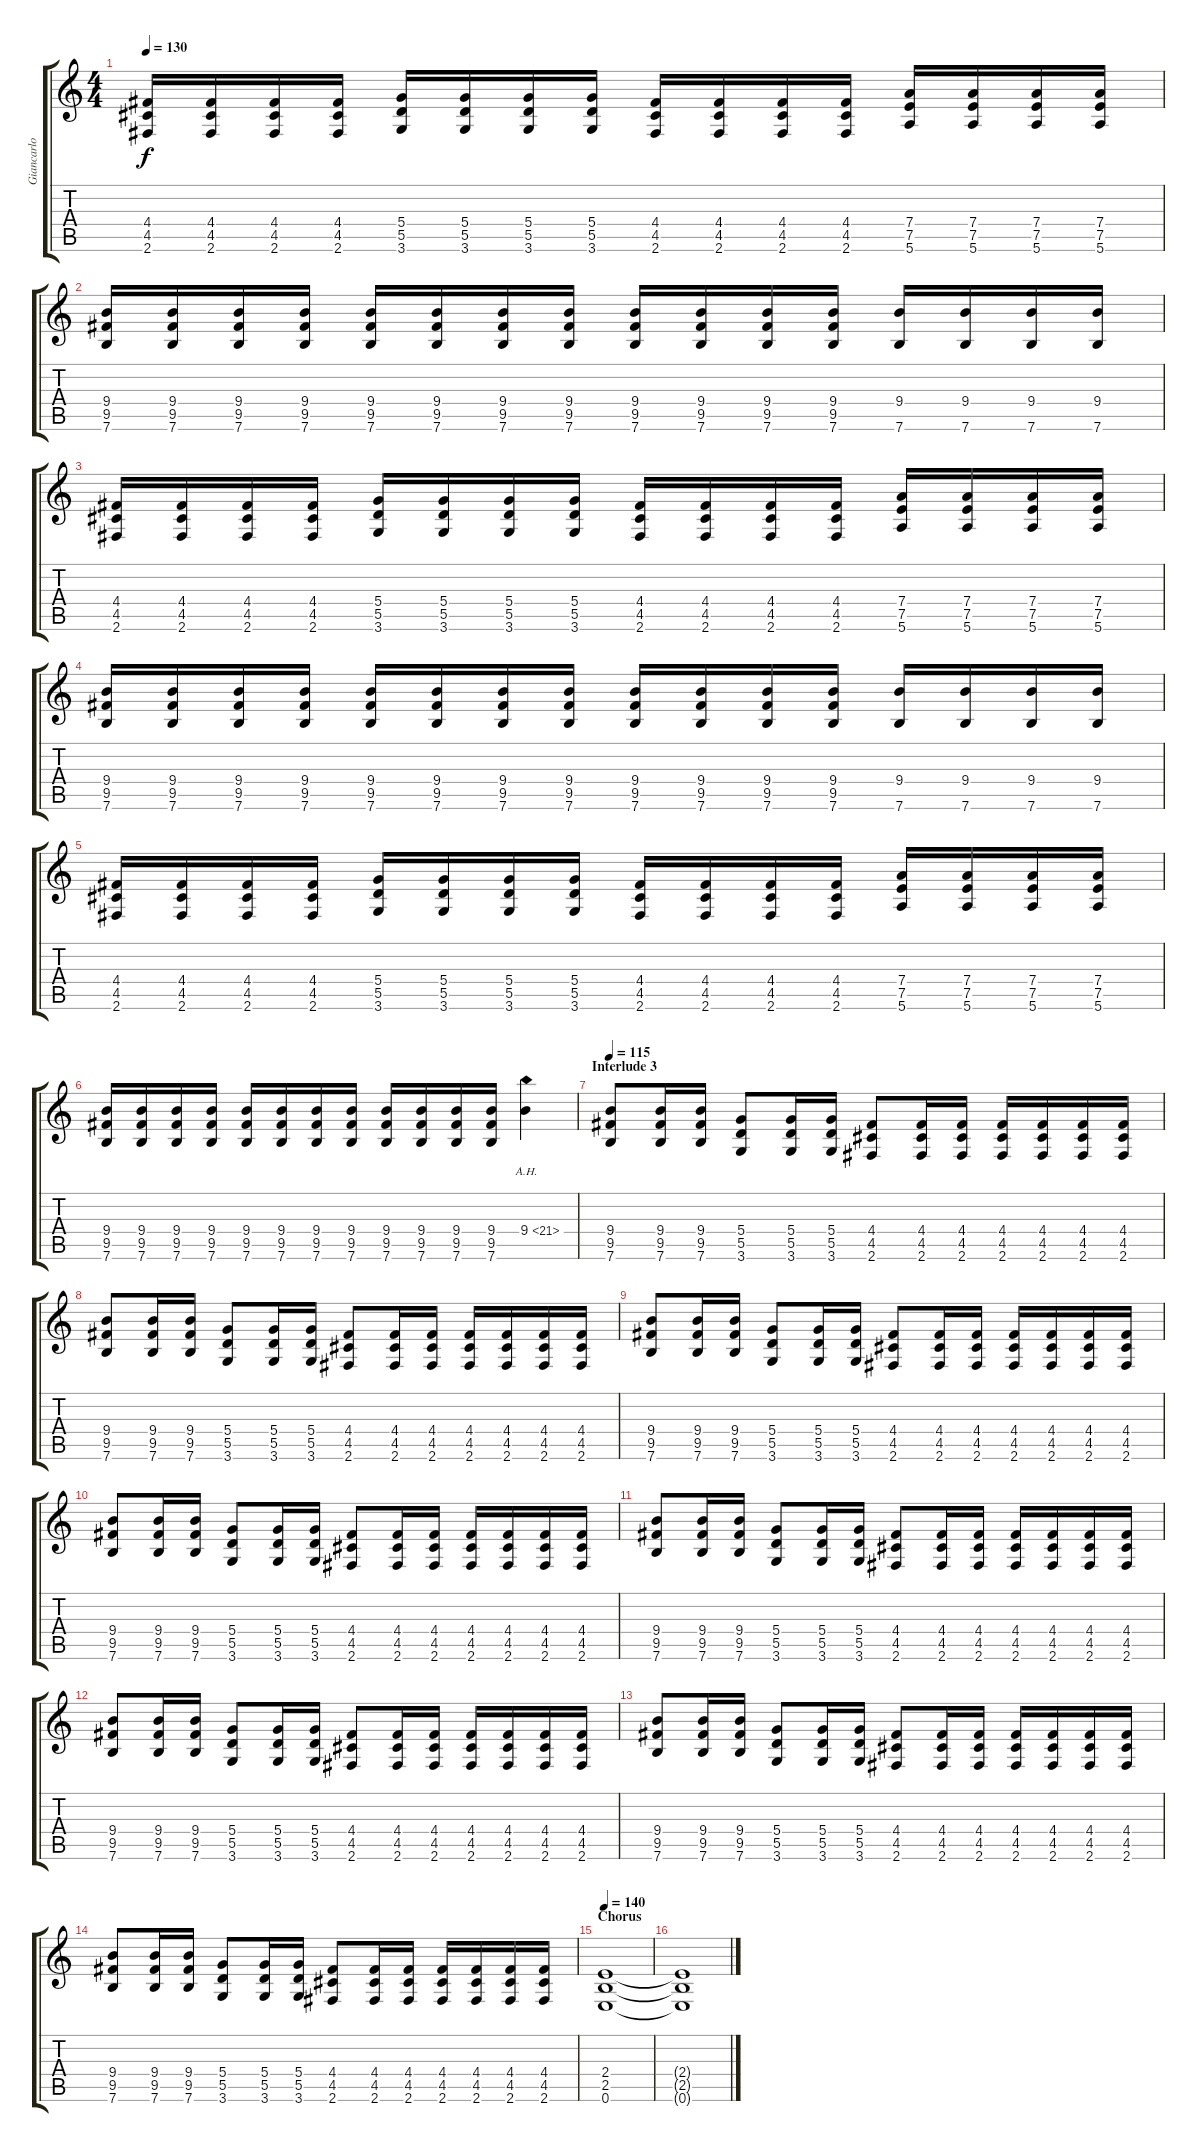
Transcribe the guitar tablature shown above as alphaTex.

\track ("Giancarlo" "Giancarlo") {instrument distortionguitar}
\staff {score tabs}
\tuning (E4 B3 G3 D3 A2 E2) {hide}
\ts (4 4)
\tempo 130
\clef g2
\ks c
(4.4 4.5 2.6).16{dy f} (4.4 4.5 2.6).16 (4.4 4.5 2.6).16 (4.4 4.5 2.6).16 (5.4 5.5 3.6).16 (5.4 5.5 3.6).16 (5.4 5.5 3.6).16 (5.4 5.5 3.6).16 (4.4 4.5 2.6).16 (4.4 4.5 2.6).16 (4.4 4.5 2.6).16 (4.4 4.5 2.6).16 (7.4 7.5 5.6).16 (7.4 7.5 5.6).16 (7.4 7.5 5.6).16 (7.4 7.5 5.6).16 |
(9.4 9.5 7.6).16 (9.4 9.5 7.6).16 (9.4 9.5 7.6).16 (9.4 9.5 7.6).16 (9.4 9.5 7.6).16 (9.4 9.5 7.6).16 (9.4 9.5 7.6).16 (9.4 9.5 7.6).16 (9.4 9.5 7.6).16 (9.4 9.5 7.6).16 (9.4 9.5 7.6).16 (9.4 9.5 7.6).16 (9.4 7.6).16 (9.4 7.6).16 (9.4 7.6).16 (9.4 7.6).16 |
(4.4 4.5 2.6).16 (4.4 4.5 2.6).16 (4.4 4.5 2.6).16 (4.4 4.5 2.6).16 (5.4 5.5 3.6).16 (5.4 5.5 3.6).16 (5.4 5.5 3.6).16 (5.4 5.5 3.6).16 (4.4 4.5 2.6).16 (4.4 4.5 2.6).16 (4.4 4.5 2.6).16 (4.4 4.5 2.6).16 (7.4 7.5 5.6).16 (7.4 7.5 5.6).16 (7.4 7.5 5.6).16 (7.4 7.5 5.6).16 |
(9.4 9.5 7.6).16 (9.4 9.5 7.6).16 (9.4 9.5 7.6).16 (9.4 9.5 7.6).16 (9.4 9.5 7.6).16 (9.4 9.5 7.6).16 (9.4 9.5 7.6).16 (9.4 9.5 7.6).16 (9.4 9.5 7.6).16 (9.4 9.5 7.6).16 (9.4 9.5 7.6).16 (9.4 9.5 7.6).16 (9.4 7.6).16 (9.4 7.6).16 (9.4 7.6).16 (9.4 7.6).16 |
(4.4 4.5 2.6).16 (4.4 4.5 2.6).16 (4.4 4.5 2.6).16 (4.4 4.5 2.6).16 (5.4 5.5 3.6).16 (5.4 5.5 3.6).16 (5.4 5.5 3.6).16 (5.4 5.5 3.6).16 (4.4 4.5 2.6).16 (4.4 4.5 2.6).16 (4.4 4.5 2.6).16 (4.4 4.5 2.6).16 (7.4 7.5 5.6).16 (7.4 7.5 5.6).16 (7.4 7.5 5.6).16 (7.4 7.5 5.6).16 |
(9.4 9.5 7.6).16 (9.4 9.5 7.6).16 (9.4 9.5 7.6).16 (9.4 9.5 7.6).16 (9.4 9.5 7.6).16 (9.4 9.5 7.6).16 (9.4 9.5 7.6).16 (9.4 9.5 7.6).16 (9.4 9.5 7.6).16 (9.4 9.5 7.6).16 (9.4 9.5 7.6).16 (9.4 9.5 7.6).16 9.4{ah 12}.4 |
\section ("" "Interlude 3")
\tempo 115
(9.4 9.5 7.6).8 (9.4 9.5 7.6).16 (9.4 9.5 7.6).16 (5.4 5.5 3.6).8 (5.4 5.5 3.6).16 (5.4 5.5 3.6).16 (4.4 4.5 2.6).8 (4.4 4.5 2.6).16 (4.4 4.5 2.6).16 (4.4 4.5 2.6).16 (4.4 4.5 2.6).16 (4.4 4.5 2.6).16 (4.4 4.5 2.6).16 |
(9.4 9.5 7.6).8 (9.4 9.5 7.6).16 (9.4 9.5 7.6).16 (5.4 5.5 3.6).8 (5.4 5.5 3.6).16 (5.4 5.5 3.6).16 (4.4 4.5 2.6).8 (4.4 4.5 2.6).16 (4.4 4.5 2.6).16 (4.4 4.5 2.6).16 (4.4 4.5 2.6).16 (4.4 4.5 2.6).16 (4.4 4.5 2.6).16 |
(9.4 9.5 7.6).8 (9.4 9.5 7.6).16 (9.4 9.5 7.6).16 (5.4 5.5 3.6).8 (5.4 5.5 3.6).16 (5.4 5.5 3.6).16 (4.4 4.5 2.6).8 (4.4 4.5 2.6).16 (4.4 4.5 2.6).16 (4.4 4.5 2.6).16 (4.4 4.5 2.6).16 (4.4 4.5 2.6).16 (4.4 4.5 2.6).16 |
(9.4 9.5 7.6).8 (9.4 9.5 7.6).16 (9.4 9.5 7.6).16 (5.4 5.5 3.6).8 (5.4 5.5 3.6).16 (5.4 5.5 3.6).16 (4.4 4.5 2.6).8 (4.4 4.5 2.6).16 (4.4 4.5 2.6).16 (4.4 4.5 2.6).16 (4.4 4.5 2.6).16 (4.4 4.5 2.6).16 (4.4 4.5 2.6).16 |
(9.4 9.5 7.6).8 (9.4 9.5 7.6).16 (9.4 9.5 7.6).16 (5.4 5.5 3.6).8 (5.4 5.5 3.6).16 (5.4 5.5 3.6).16 (4.4 4.5 2.6).8 (4.4 4.5 2.6).16 (4.4 4.5 2.6).16 (4.4 4.5 2.6).16 (4.4 4.5 2.6).16 (4.4 4.5 2.6).16 (4.4 4.5 2.6).16 |
(9.4 9.5 7.6).8 (9.4 9.5 7.6).16 (9.4 9.5 7.6).16 (5.4 5.5 3.6).8 (5.4 5.5 3.6).16 (5.4 5.5 3.6).16 (4.4 4.5 2.6).8 (4.4 4.5 2.6).16 (4.4 4.5 2.6).16 (4.4 4.5 2.6).16 (4.4 4.5 2.6).16 (4.4 4.5 2.6).16 (4.4 4.5 2.6).16 |
(9.4 9.5 7.6).8 (9.4 9.5 7.6).16 (9.4 9.5 7.6).16 (5.4 5.5 3.6).8 (5.4 5.5 3.6).16 (5.4 5.5 3.6).16 (4.4 4.5 2.6).8 (4.4 4.5 2.6).16 (4.4 4.5 2.6).16 (4.4 4.5 2.6).16 (4.4 4.5 2.6).16 (4.4 4.5 2.6).16 (4.4 4.5 2.6).16 |
(9.4 9.5 7.6).8 (9.4 9.5 7.6).16 (9.4 9.5 7.6).16 (5.4 5.5 3.6).8 (5.4 5.5 3.6).16 (5.4 5.5 3.6).16 (4.4 4.5 2.6).8 (4.4 4.5 2.6).16 (4.4 4.5 2.6).16 (4.4 4.5 2.6).16 (4.4 4.5 2.6).16 (4.4 4.5 2.6).16 (4.4 4.5 2.6).16 |
\section ("" "Chorus")
\tempo 140
(2.4 2.5 0.6).1 |
(2.4{t} 2.5{t} 0.6{t}).1
